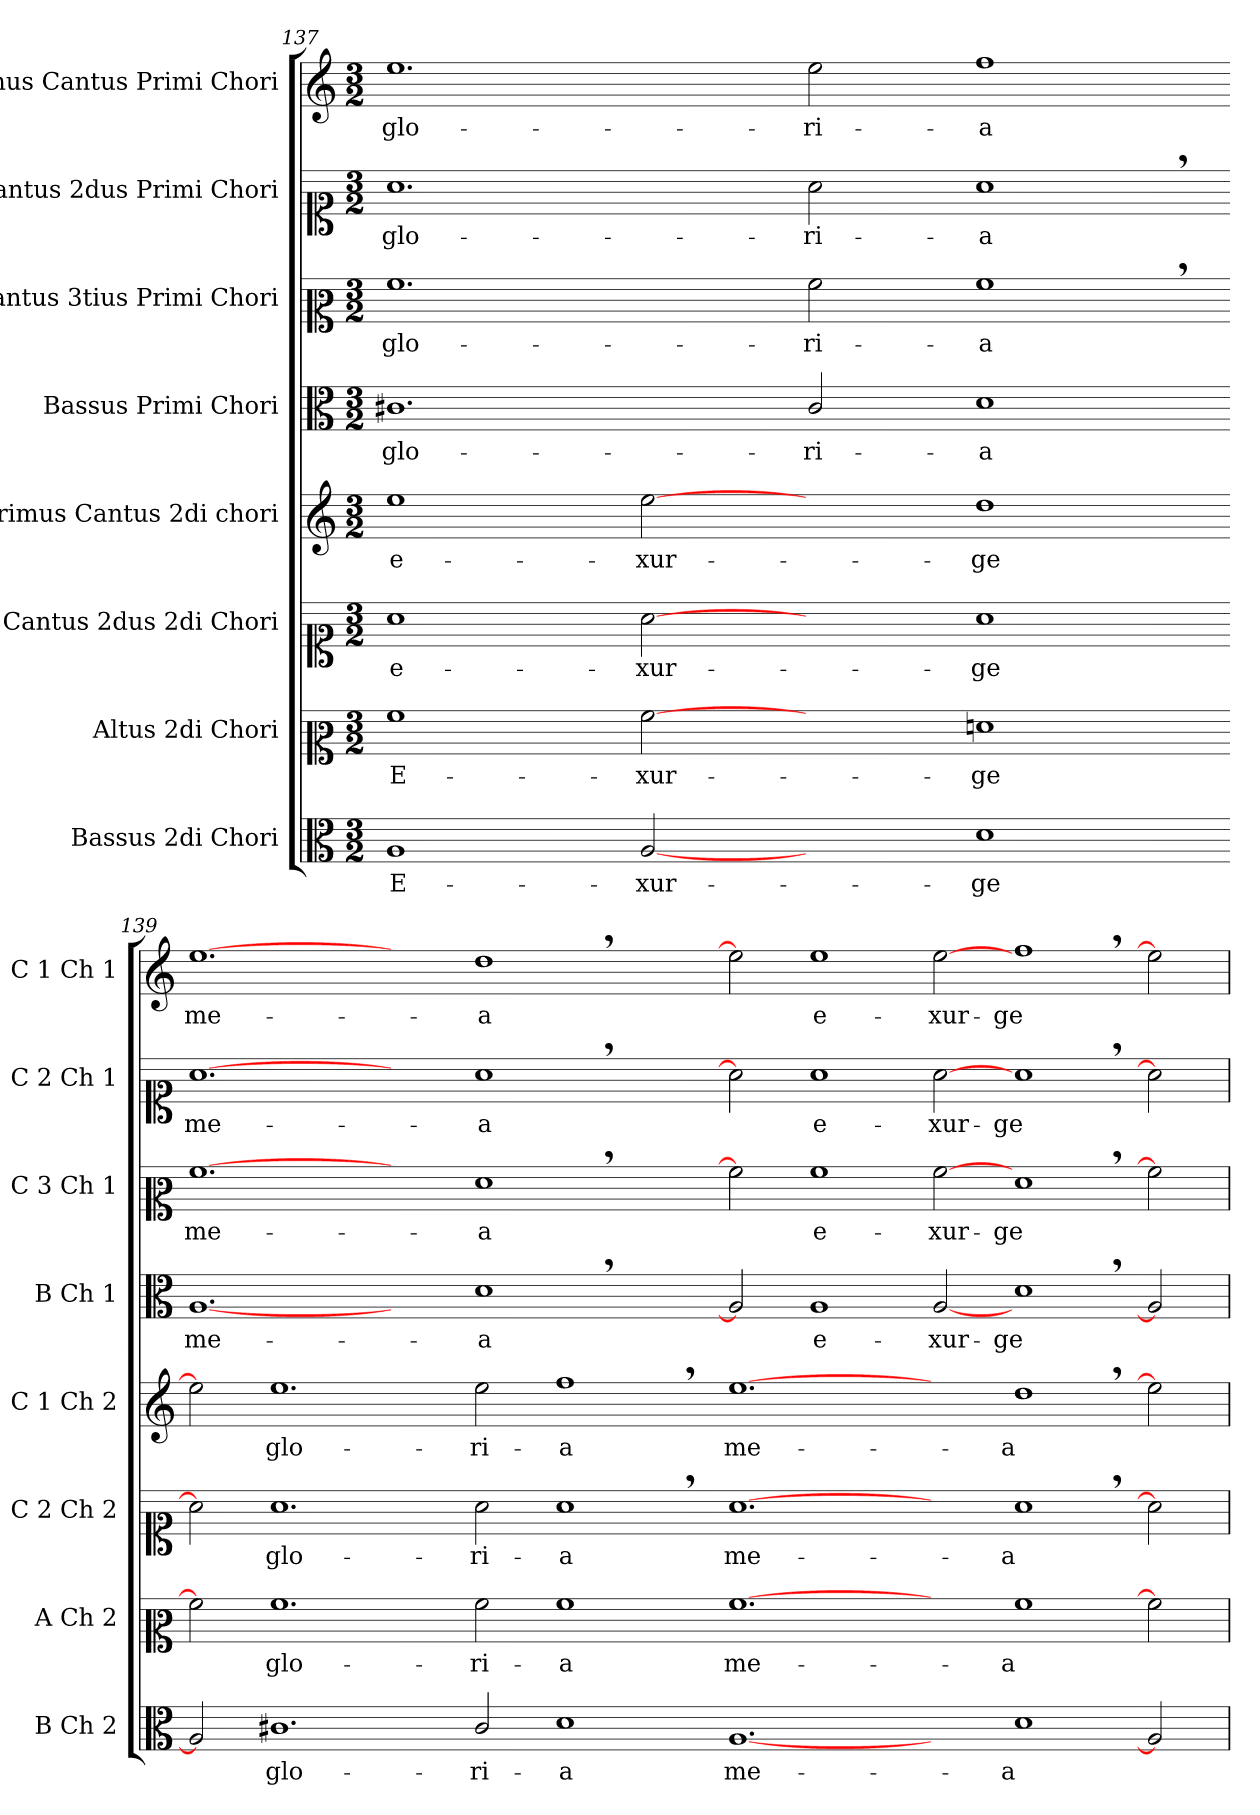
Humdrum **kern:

**kern	**text	**kern	**text	**kern	**text	**kern	**text	**kern	**text	**kern	**text	**kern	**text	**kern	**text
*part8	*part8	*part7	*part7	*part6	*part6	*part5	*part5	*part4	*part4	*part3	*part3	*part2	*part2	*part1	*part1
*staff8	*staff8	*staff7	*staff7	*staff6	*staff6	*staff5	*staff5	*staff4	*staff4	*staff3	*staff3	*staff2	*staff2	*staff1	*staff1
*I"Bassus 2di Chori	*	*I"Altus 2di Chori	*	*I"Cantus 2dus 2di Chori	*	*I"Primus Cantus 2di chori	*	*I"Bassus Primi Chori	*	*I"Cantus 3tius Primi Chori	*	*I"Cantus 2dus Primi Chori	*	*I"1mus Cantus Primi Chori	*
*I'B Ch 2	*	*I'A Ch 2	*	*I'C 2 Ch 2	*	*I'C 1 Ch 2	*	*I'B Ch 1	*	*I'C 3 Ch 1	*	*I'C 2 Ch 1	*	*I'C 1 Ch 1	*
*clefC3	*	*clefC2	*	*clefC1	*	*clefG2	*	*clefC3	*	*clefC2	*	*clefC1	*	*clefG2	*
*k[]	*	*k[]	*	*k[]	*	*k[]	*	*k[]	*	*k[]	*	*k[]	*	*k[]	*
*M3/2	*	*M3/2	*	*M3/2	*	*M3/2	*	*M3/2	*	*M3/2	*	*M3/2	*	*M3/2	*
=137	=137	=137	=137	=137	=137	=137	=137	=137	=137	=137	=137	=137	=137	=137	=137
1A/	E-	1a\	E-	1a\	e-	1ee\	e-	1.c#X\	glo-	1.a\	glo-	1.a\	glo-	1.ee\	glo-
[2A/	-xur-	[2a\	-xur-	[2a\	-xur-	[2ee\	-xur-	.	.	.	.	.	.	.	.
2ryy	.	2ryy	.	2ryy	.	2ryy	.	2c#/	-ri-	2a\	-ri-	2a\	-ri-	2ee\	-ri-
1d\	-ge	1fn\	-ge	1a\	-ge	1dd\	-ge	1d\	-a	1a,<\	-a	1a,<\	-a	1ff\	-a
=139-	=139-	=139-	=139-	=139-	=139-	=139-	=139-	=139-	=139-	=139-	=139-	=139-	=139-	=139-	=139-
2A/]	.	2a\]	.	2a\]	.	2ee\]	.	[1.A/	me-	[1.a\	me-	[1.a\	me-	[1.ee\	me-
1.c#X\	glo-	1.a\	glo-	1.a\	glo-	1.ee\	glo-	.	.	.	.	.	.	.	.
.	.	.	.	.	.	.	.	2ryy	.	2ryy	.	2ryy	.	2ryy	.
2c#/	-ri-	2a\	-ri-	2a\	-ri-	2ee\	-ri-	1d,<\	-a	1f,<\	-a	1a,<\	-a	1dd,<\	-a
1d\	-a	1a\	-a	1a,<\	-a	1ff,<\	-a	.	.	.	.	.	.	.	.
.	.	.	.	.	.	.	.	2ryy	.	2ryy	.	2ryy	.	2ryy	.
=141-	=141-	=141-	=141-	=141-	=141-	=141-	=141-	=141-	=141-	=141-	=141-	=141-	=141-	=141-	=141-
[1.A/	me-	[1.a\	me-	[1.a\	me-	[1.ee\	me-	2A/]	.	2a\]	.	2a\]	.	2ee\]	.
.	.	.	.	.	.	.	.	1A/	e-	1a\	e-	1a\	e-	1ee\	e-
2ryy	.	2ryy	.	2ryy	.	2ryy	.	[2A/	-xur-	[2a\	-xur-	[2a\	-xur-	[2ee\	-xur-
1d\	-a	1a\	-a	1a,<\	-a	1dd,<\	-a	1d,<\	-ge	1f,<\	-ge	1a,<\	-ge	1ff,<\	-ge
=142-	=142-	=142-	=142-	=142-	=142-	=142-	=142-	=142-	=142-	=142-	=142-	=142-	=142-	=142-	=142-
2A/]	.	2a\]	.	2a\]	.	2ee\]	.	2A/]	.	2a\]	.	2a\]	.	2ee\]	.
=	=	=	=	=	=	=	=	=	=	=	=	=	=	=	=
*-	*-	*-	*-	*-	*-	*-	*-	*-	*-	*-	*-	*-	*-	*-	*-
